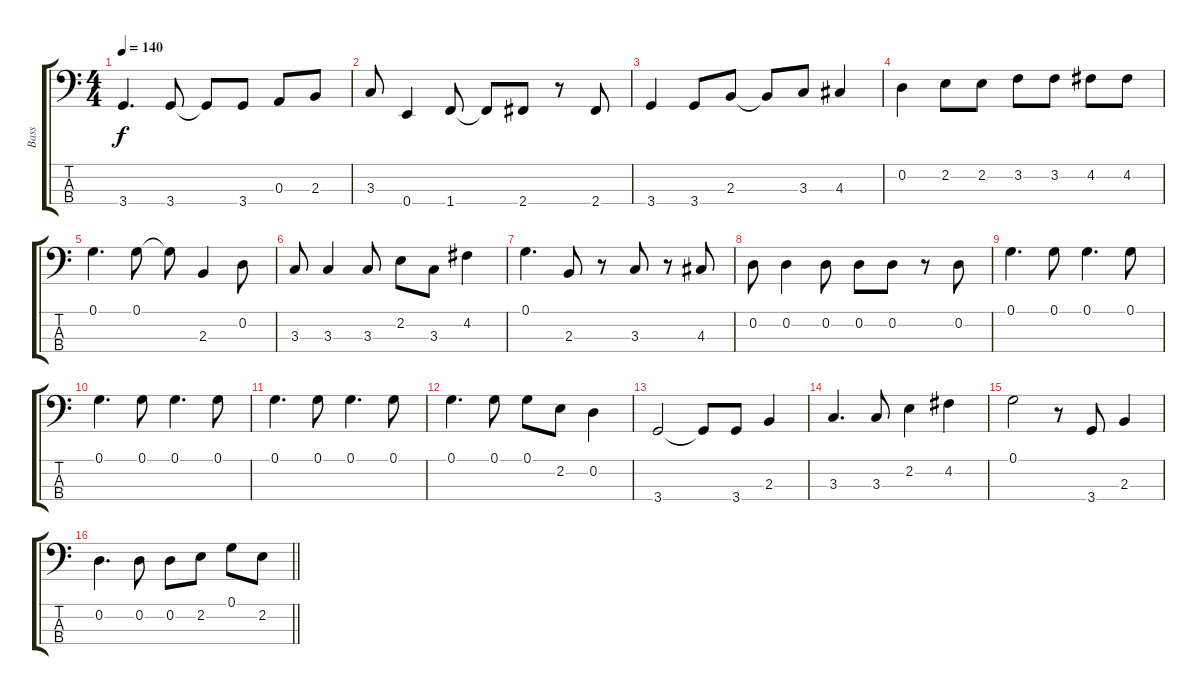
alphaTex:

\track ("Bass" "Bass") {instrument electricbasspick}
\staff {score tabs}
\tuning (G2 D2 A1 E1) {hide}
\ts (4 4)
\tempo 140
\clef f4
\ks c
3.4.4{d dy f} 3.4.8 3.4{t}.8 3.4.8 0.3.8 2.3.8 |
3.3.8 0.4.4 1.4.8 1.4{t}.8 2.4.8 r.8 2.4.8 |
3.4.4 3.4.8 2.3.8 2.3{t}.8 3.3.8 4.3.4 |
0.2.4 2.2.8 2.2.8 3.2.8 3.2.8 4.2.8 4.2.8 |
0.1.4{d} 0.1.8 0.1{t}.8 2.3.4 0.2.8 |
3.3.8 3.3.4 3.3.8 2.2.8 3.3.8 4.2.4 |
0.1.4{d} 2.3.8 r.8 3.3.8 r.8 4.3.8 |
0.2.8 0.2.4 0.2.8 0.2.8 0.2.8 r.8 0.2.8 |
0.1.4{d} 0.1.8 0.1.4{d} 0.1.8 |
0.1.4{d} 0.1.8 0.1.4{d} 0.1.8 |
0.1.4{d} 0.1.8 0.1.4{d} 0.1.8 |
0.1.4{d} 0.1.8 0.1.8 2.2.8 0.2.4 |
3.4.2 3.4{t}.8 3.4.8 2.3.4 |
3.3.4{d} 3.3.8 2.2.4 4.2.4 |
0.1.2 r.8 3.4.8 2.3.4 |
\barLineRight lightlight
0.2.4{d} 0.2.8 0.2.8 2.2.8 0.1.8 2.2.8
